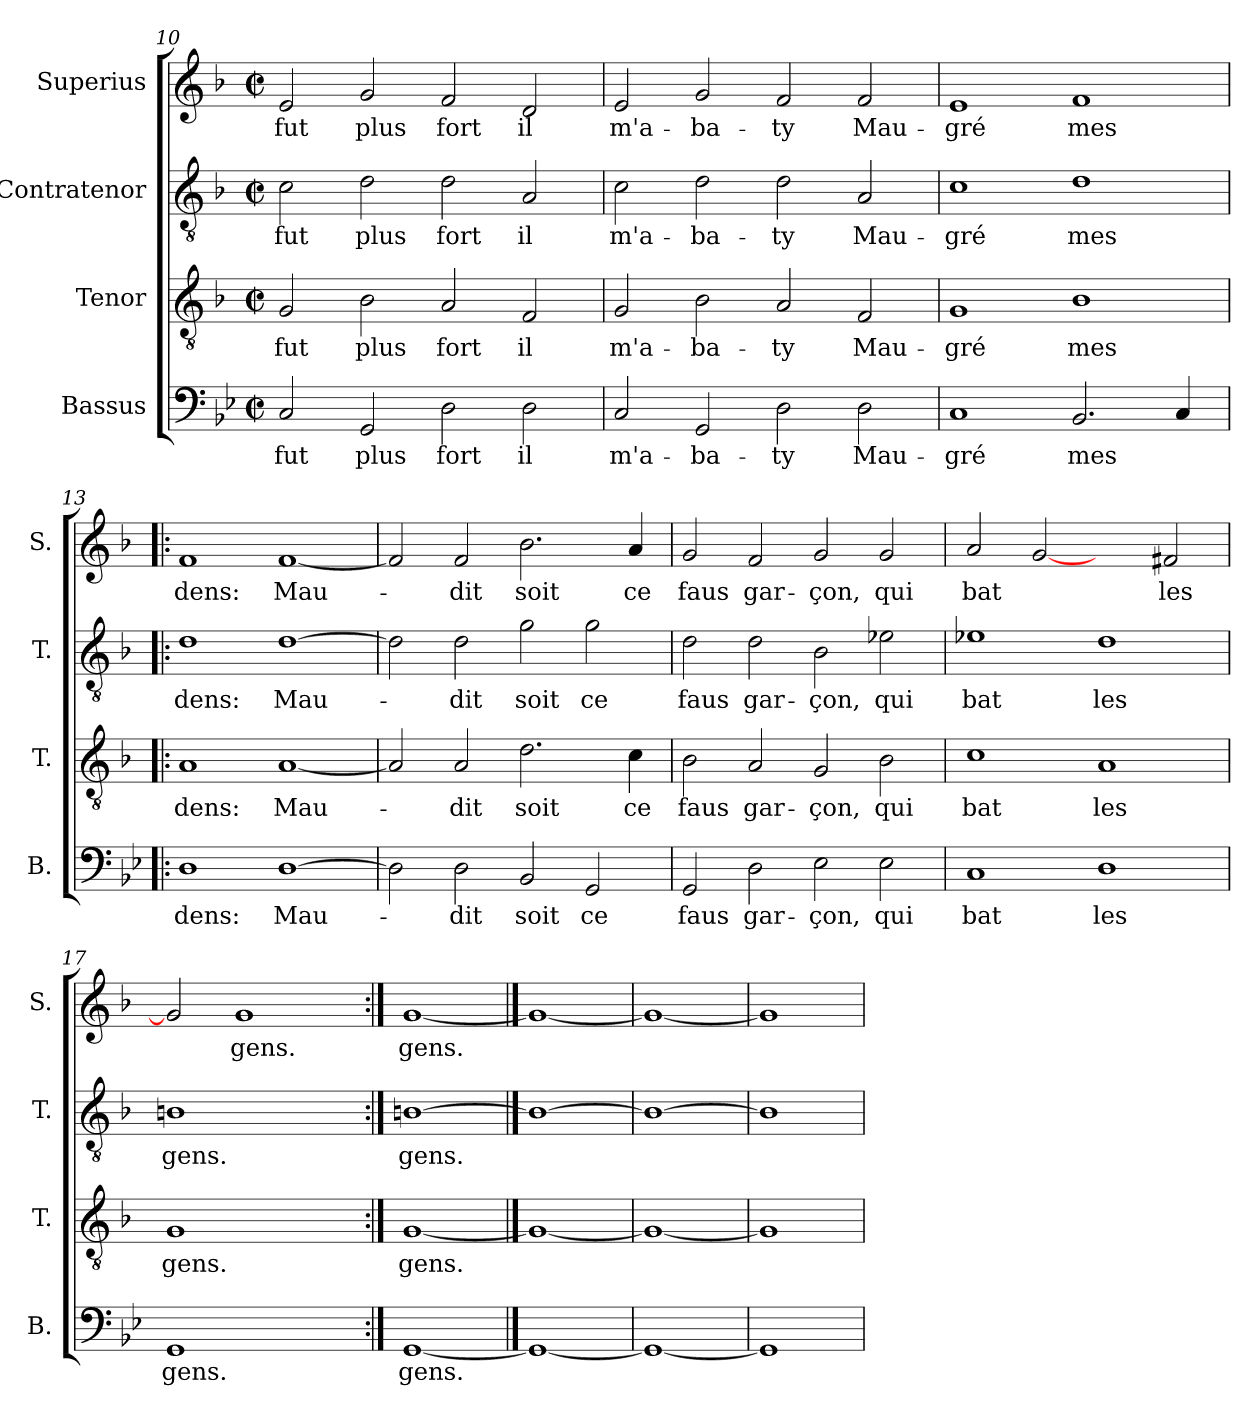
**kern	**text	**kern	**text	**kern	**text	**kern	**text
*part4	*part4	*part3	*part3	*part2	*part2	*part1	*part1
*staff4	*staff4	*staff3	*staff3	*staff2	*staff2	*staff1	*staff1
*I"Bassus	*	*I"Tenor	*	*I"Contratenor	*	*I"Superius	*
*I'B.	*	*I'T.	*	*I'T.	*	*I'S.	*
*clefF4	*	*clefGv2	*	*clefGv2	*	*clefG2	*
*k[b-e-]	*	*k[b-]	*	*k[b-]	*	*k[b-]	*
*B-:	*	*F:	*	*F:	*	*F:	*
*M2/2	*	*M2/2	*	*M2/2	*	*M2/2	*
*met(c|)	*	*met(c|)	*	*met(c|)	*	*met(c|)	*
=10	=10	=10	=10	=10	=10	=10	=10
2C/	fut	2G/	fut	2c\	fut	2e/	fut
2GG/	plus	2B-\	plus	2d\	plus	2g/	plus
2D\	fort	2A/	fort	2d\	fort	2f/	fort
2D\	il	2F/	il	2A/	il	2d/	il
=11	=11	=11	=11	=11	=11	=11	=11
2C/	m'a-	2G/	m'a-	2c\	m'a-	2e/	m'a-
2GG/	-ba-	2B-\	-ba-	2d\	-ba-	2g/	-ba-
2D\	-ty	2A/	-ty	2d\	-ty	2f/	-ty
2D\	Mau-	2F/	Mau-	2A/	Mau-	2f/	Mau-
=12	=12	=12	=12	=12	=12	=12	=12
1C/	-gré	1G/	-gré	1c\	-gré	1e/	-gré
2.BB-/	mes	1B-\	mes	1d\	mes	1f/	mes
4C/	.	.	.	.	.	.	.
!!LO:LB:g=z
=13!|:	=13!|:	=13!|:	=13!|:	=13!|:	=13!|:	=13!|:	=13!|:
1D\	dens:	1A/	dens:	1d\	dens:	1f/	dens:
[1D\	Mau-	[1A/	Mau-	[1d\	Mau-	[1f/	Mau-
=14	=14	=14	=14	=14	=14	=14	=14
2D\]	.	2A/]	.	2d\]	.	2f/]	.
2D\	-dit	2A/	-dit	2d\	-dit	2f/	-dit
2BB-/	soit	2.d\	soit	2g\	soit	2.b-\	soit
2GG/	ce	.	.	2g\	ce	.	.
.	.	4c\	ce	.	.	4a/	ce
=15	=15	=15	=15	=15	=15	=15	=15
2GG/	faus	2B-\	faus	2d\	faus	2g/	faus
2D\	gar-	2A/	gar-	2d\	gar-	2f/	gar-
2E-\	-çon,	2G/	-çon,	2B-\	-çon,	2g/	-çon,
2E-\	qui	2B-\	qui	2e-X\	qui	2g/	qui
=16	=16	=16	=16	=16	=16	=16	=16
1C/	bat	1c\	bat	1e-X\	bat	2a/	bat
.	.	.	.	.	.	[2g/	.
1D\	les	1A/	les	1d\	les	2ryy	.
.	.	.	.	.	.	2f#X/	les
=17	=17	=17	=17	=17	=17	=17	=17
1GG/	gens.	1G/	gens.	1Bn\	gens.	2g/]	.
.	.	.	.	.	.	1g/	gens.
2ryy	.	2ryy	.	2ryy	.	.	.
=18:|!	=18:|!	=18:|!	=18:|!	=18:|!	=18:|!	=18:|!	=18:|!
[1GG/	gens.	[1G/	gens.	[1Bn\	gens.	[1g/	gens.
==19	==19	==19	==19	==19	==19	==19	==19
1GG/_	.	1G/_	.	1B\_	.	1g/_	.
=20	=20	=20	=20	=20	=20	=20	=20
1GG/_	.	1G/_	.	1B\_	.	1g/_	.
=21	=21	=21	=21	=21	=21	=21	=21
1GG/]	.	1G/]	.	1B\]	.	1g/]	.
=	=	=	=	=	=	=	=
*-	*-	*-	*-	*-	*-	*-	*-
